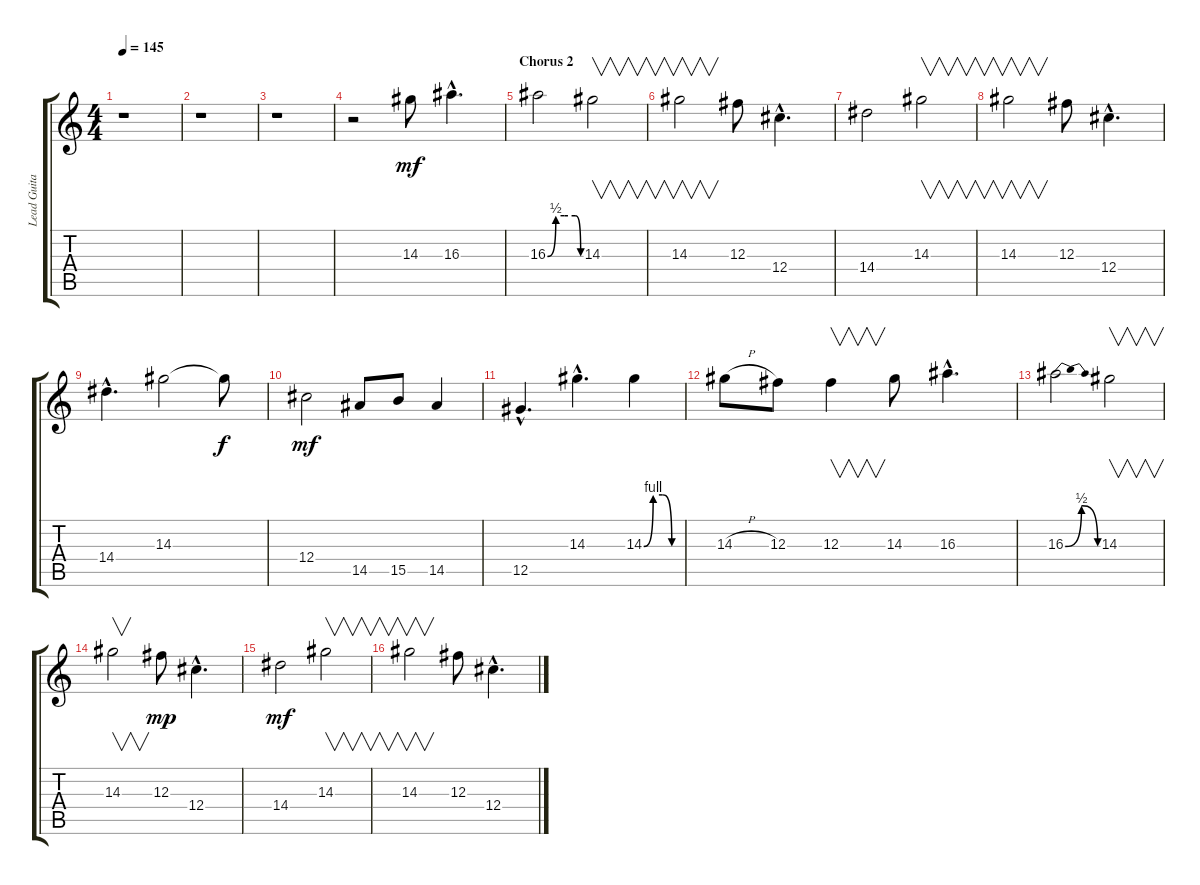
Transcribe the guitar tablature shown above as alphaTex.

\track ("Lead Guitar" "Lead Guita") {instrument overdrivenguitar}
\staff {score tabs}
\tuning (Eb4 Bb3 Gb3 Db3 Ab2 Eb2) {hide}
\ts (4 4)
\tempo 145
\clef g2
\ks c
r.1{dy f} |
r.1 |
r.1 |
r.2 14.3.8{dy mf} 16.3{hac}.4{d} |
\section ("" "Chorus 2")
16.3{be (custom 0 0 15 2 30 2 50 2 60 0)}.2 14.3.2{v} |
14.3.2{v} 12.3.8 12.4{hac}.4{d} |
14.4.2 14.3.2{v} |
14.3.2{v} 12.3.8 12.4{hac}.4{d} |
14.4{hac}.4{d} 14.3.2 14.3{t}.8{dy f} |
12.4.2{dy mf} 14.5.8 15.5.8 14.5.4 |
12.5{hac}.4{d} 14.3{hac}.4{d} 14.3{be (custom 0 0 15 4 30 4 45 0 60 0)}.4 |
14.3{h}.8 12.3.8 12.3.4{v} 14.3.8 16.3{hac}.4{d} |
16.3{be (bendrelease 0 0 15 2 55 2 60 0)}.2 14.3.2{v} |
14.3.2{v} 12.3.8{dy mp} 12.4{hac}.4{d} |
14.4.2{dy mf} 14.3.2{v} |
14.3.2{v} 12.3.8 12.4{hac}.4{d}
